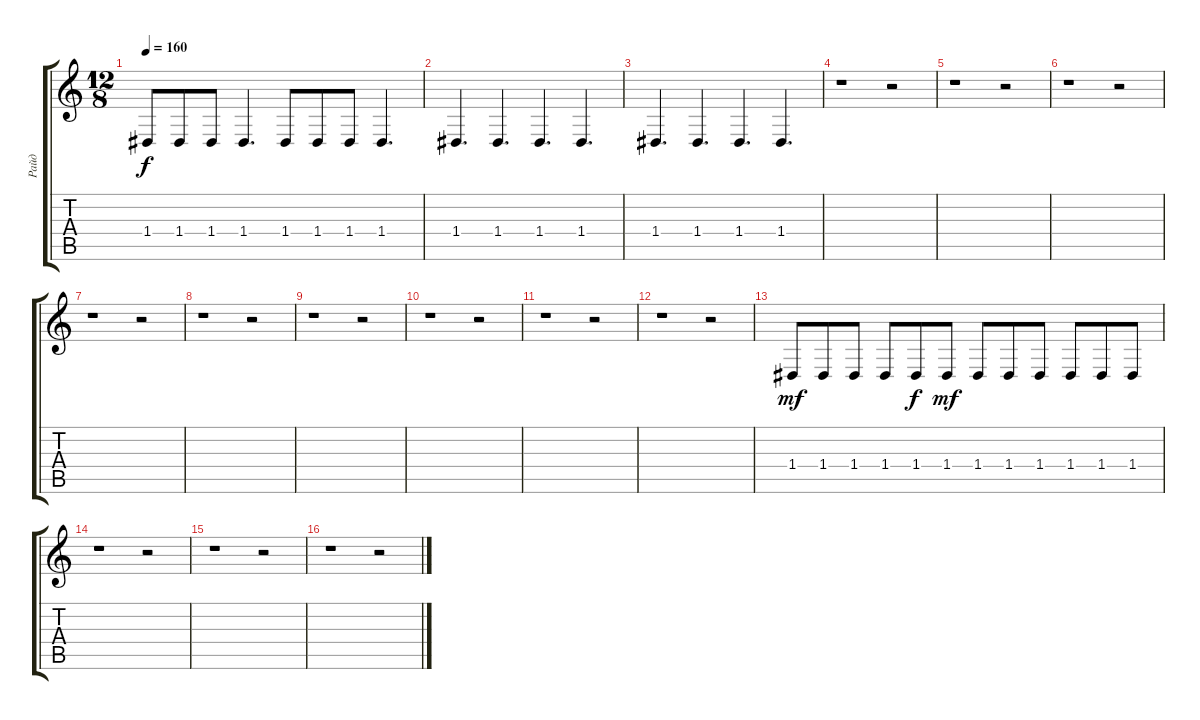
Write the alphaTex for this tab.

\track ("Райд" "Райд") {instrument acousticgrandpiano}
\staff {score tabs}
\tuning (E4 B3 G3 D3 A2 E2) {hide}
\ts (12 8)
\tempo 160
\clef g2
\ks c
1.4.8{dy f} 1.4.8 1.4.8 1.4.4{d} 1.4.8 1.4.8 1.4.8 1.4.4{d} |
1.4.4{d} 1.4.4{d} 1.4.4{d} 1.4.4{d} |
1.4.4{d} 1.4.4{d} 1.4.4{d} 1.4.4{d} |
r.1 r.2 |
r.1 r.2 |
r.1 r.2 |
r.1 r.2 |
r.1 r.2 |
r.1 r.2 |
r.1 r.2 |
r.1 r.2 |
r.1 r.2 |
1.4.8{dy mf} 1.4.8 1.4.8 1.4.8 1.4.8{dy f} 1.4.8{dy mf} 1.4.8 1.4.8 1.4.8 1.4.8 1.4.8 1.4.8 |
r.1 r.2 |
r.1 r.2 |
r.1 r.2
